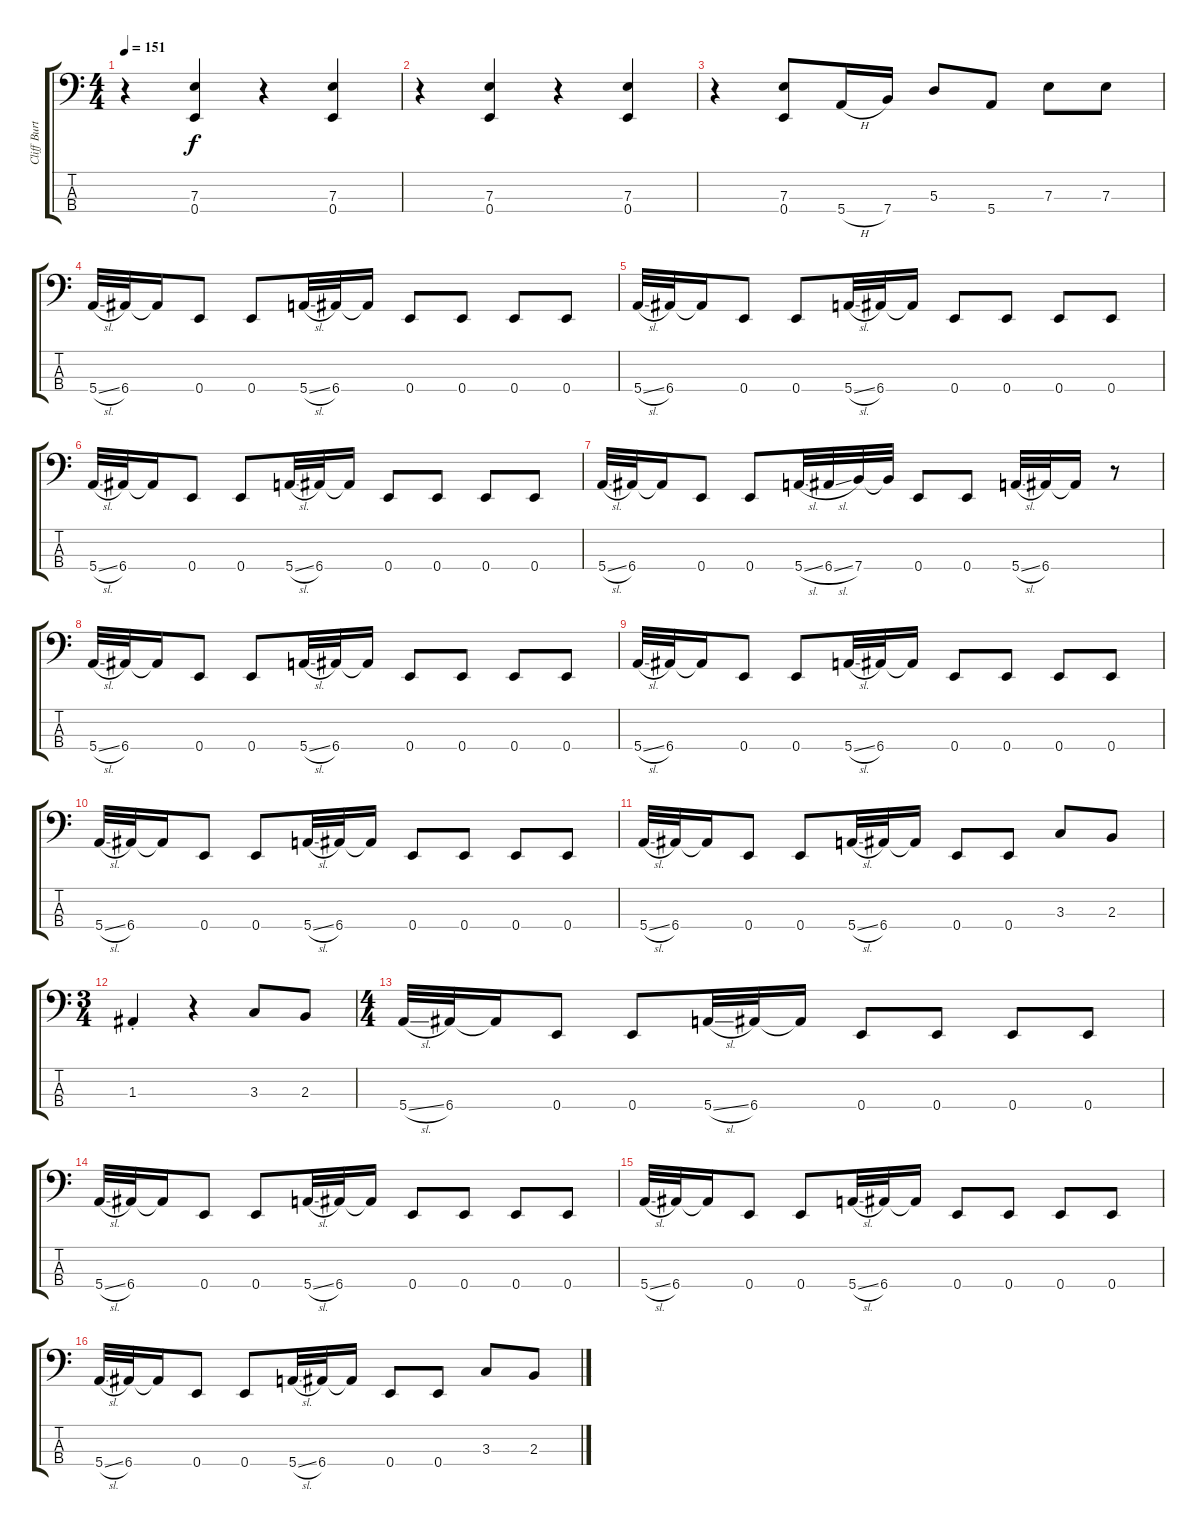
\track ("Cliff Burton" "Cliff Burt") {instrument electricbassfinger}
\staff {score tabs}
\tuning (G2 D2 A1 E1) {hide}
\ts (4 4)
\tempo 151
\clef f4
\ks c
r.4{dy f} (7.3 0.4).4 r.4 (7.3 0.4).4 |
r.4 (7.3 0.4).4 r.4 (7.3 0.4).4 |
r.4 (7.3 0.4).8 5.4{h}.16 7.4.16 5.3.8 5.4.8 7.3.8 7.3.8 |
5.4{sl}.32 6.4.32 6.4{t}.16 0.4.8 0.4.8 5.4{sl}.32 6.4.32 6.4{t}.16 0.4.8 0.4.8 0.4.8 0.4.8 |
5.4{sl}.32 6.4.32 6.4{t}.16 0.4.8 0.4.8 5.4{sl}.32 6.4.32 6.4{t}.16 0.4.8 0.4.8 0.4.8 0.4.8 |
5.4{sl}.32 6.4.32 6.4{t}.16 0.4.8 0.4.8 5.4{sl}.32 6.4.32 6.4{t}.16 0.4.8 0.4.8 0.4.8 0.4.8 |
5.4{sl}.32 6.4.32 6.4{t}.16 0.4.8 0.4.8 5.4{sl}.32 6.4{sl}.32 7.4.32 7.4{t}.32 0.4.8 0.4.8 5.4{sl}.32 6.4.32 6.4{t}.16 r.8 |
5.4{sl}.32 6.4.32 6.4{t}.16 0.4.8 0.4.8 5.4{sl}.32 6.4.32 6.4{t}.16 0.4.8 0.4.8 0.4.8 0.4.8 |
5.4{sl}.32 6.4.32 6.4{t}.16 0.4.8 0.4.8 5.4{sl}.32 6.4.32 6.4{t}.16 0.4.8 0.4.8 0.4.8 0.4.8 |
5.4{sl}.32 6.4.32 6.4{t}.16 0.4.8 0.4.8 5.4{sl}.32 6.4.32 6.4{t}.16 0.4.8 0.4.8 0.4.8 0.4.8 |
5.4{sl}.32 6.4.32 6.4{t}.16 0.4.8 0.4.8 5.4{sl}.32 6.4.32 6.4{t}.16 0.4.8 0.4.8 3.3.8 2.3.8 |
\ts (3 4)
1.3{st}.4 r.4 3.3.8 2.3.8 |
\ts (4 4)
5.4{sl}.32 6.4.32 6.4{t}.16 0.4.8 0.4.8 5.4{sl}.32 6.4.32 6.4{t}.16 0.4.8 0.4.8 0.4.8 0.4.8 |
5.4{sl}.32 6.4.32 6.4{t}.16 0.4.8 0.4.8 5.4{sl}.32 6.4.32 6.4{t}.16 0.4.8 0.4.8 0.4.8 0.4.8 |
5.4{sl}.32 6.4.32 6.4{t}.16 0.4.8 0.4.8 5.4{sl}.32 6.4.32 6.4{t}.16 0.4.8 0.4.8 0.4.8 0.4.8 |
5.4{sl}.32 6.4.32 6.4{t}.16 0.4.8 0.4.8 5.4{sl}.32 6.4.32 6.4{t}.16 0.4.8 0.4.8 3.3.8 2.3.8
